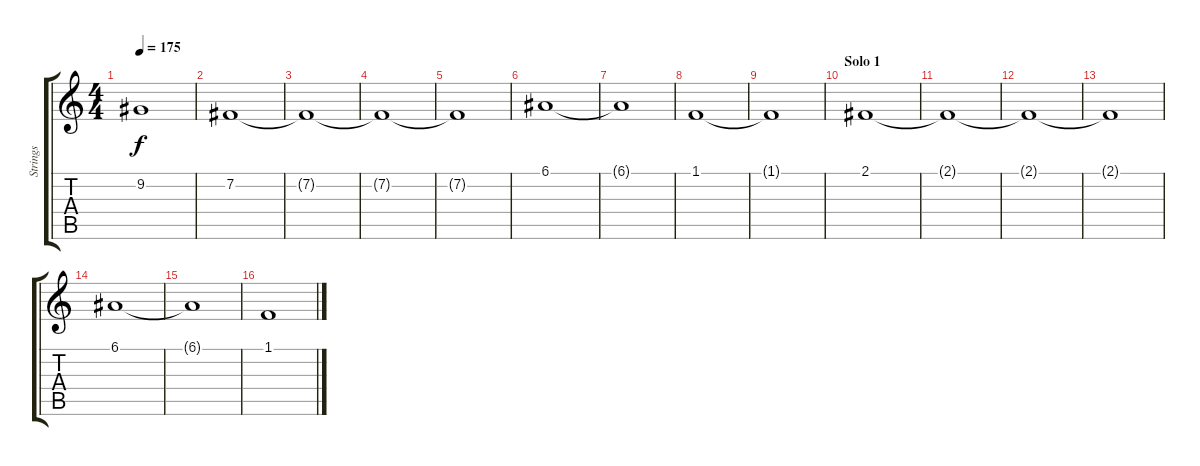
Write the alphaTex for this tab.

\track ("Strings" "Strings") {instrument stringensemble2}
\staff {score tabs}
\tuning (E4 B3 G3 D3 A2 E2) {hide}
\ts (4 4)
\tempo 175
\clef g2
\ks c
9.2.1{dy f} |
7.2.1 |
7.2{t}.1 |
7.2{t}.1 |
7.2{t}.1 |
6.1.1 |
6.1{t}.1 |
1.1.1 |
1.1{t}.1 |
\section ("" "Solo 1")
2.1.1 |
2.1{t}.1 |
2.1{t}.1 |
2.1{t}.1 |
6.1.1 |
6.1{t}.1 |
1.1.1
